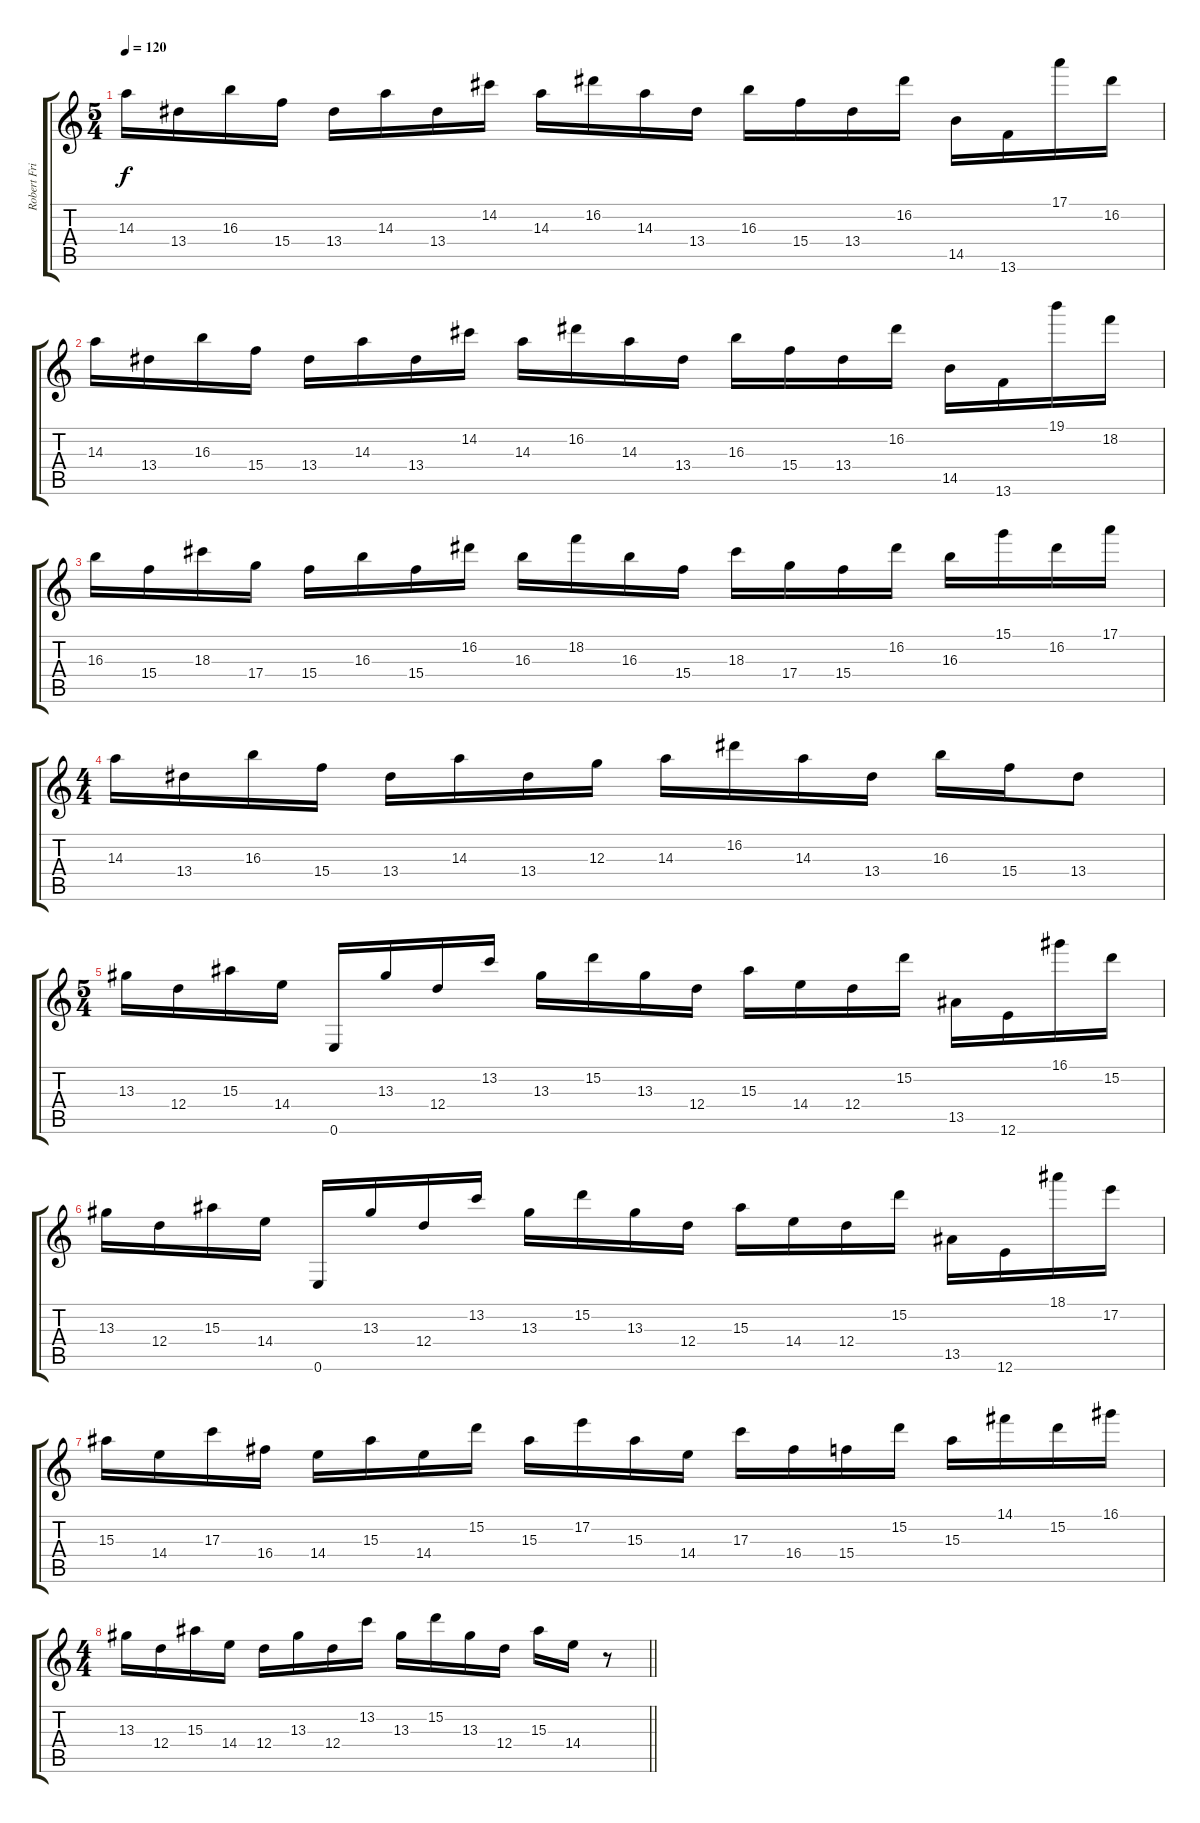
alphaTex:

\track ("Robert Fripp" "Robert Fri") {instrument electricguitarclean}
\staff {score tabs}
\tuning (E4 B3 G3 D3 A2 E2) {hide}
\ts (5 4)
\tempo 120
\clef g2
\ks c
14.3.16{dy f} 13.4.16 16.3.16 15.4.16 13.4.16 14.3.16 13.4.16 14.2.16 14.3.16 16.2.16 14.3.16 13.4.16 16.3.16 15.4.16 13.4.16 16.2.16 14.5.16 13.6.16 17.1.16 16.2.16 |
14.3.16 13.4.16 16.3.16 15.4.16 13.4.16 14.3.16 13.4.16 14.2.16 14.3.16 16.2.16 14.3.16 13.4.16 16.3.16 15.4.16 13.4.16 16.2.16 14.5.16 13.6.16 19.1.16 18.2.16 |
16.3.16 15.4.16 18.3.16 17.4.16 15.4.16 16.3.16 15.4.16 16.2.16 16.3.16 18.2.16 16.3.16 15.4.16 18.3.16 17.4.16 15.4.16 16.2.16 16.3.16 15.1.16 16.2.16 17.1.16 |
\ts (4 4)
14.3.16 13.4.16 16.3.16 15.4.16 13.4.16 14.3.16 13.4.16 12.3.16 14.3.16 16.2.16 14.3.16 13.4.16 16.3.16 15.4.16 13.4.8 |
\ts (5 4)
13.3.16{instrument distortionguitar} 12.4.16 15.3.16 14.4.16 0.6.16 13.3.16 12.4.16 13.2.16 13.3.16 15.2.16 13.3.16 12.4.16 15.3.16 14.4.16 12.4.16 15.2.16 13.5.16 12.6.16 16.1.16 15.2.16 |
13.3.16 12.4.16 15.3.16 14.4.16 0.6.16 13.3.16 12.4.16 13.2.16 13.3.16 15.2.16 13.3.16 12.4.16 15.3.16 14.4.16 12.4.16 15.2.16 13.5.16 12.6.16 18.1.16 17.2.16 |
15.3.16 14.4.16 17.3.16 16.4.16 14.4.16 15.3.16 14.4.16 15.2.16 15.3.16 17.2.16 15.3.16 14.4.16 17.3.16 16.4.16 15.4.16 15.2.16 15.3.16 14.1.16 15.2.16 16.1.16 |
\ts (4 4)
\barLineRight lightlight
13.3.16 12.4.16 15.3.16 14.4.16 12.4.16 13.3.16 12.4.16 13.2.16 13.3.16 15.2.16 13.3.16 12.4.16 15.3.16 14.4.16 r.8
